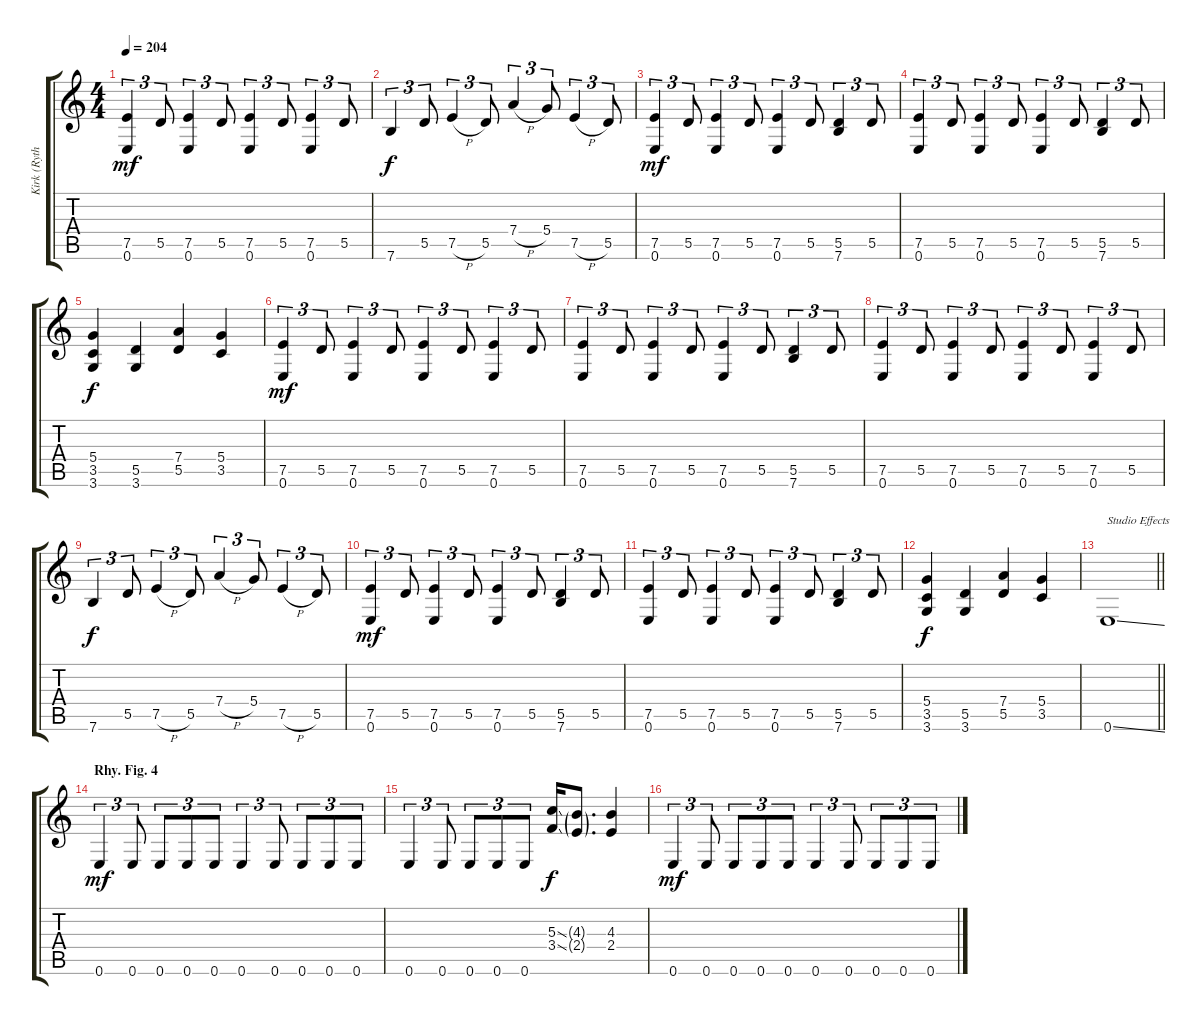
\track ("Kirk (Rythm guitar)" "Kirk (Ryth") {instrument overdrivenguitar}
\staff {score tabs}
\tuning (E4 B3 G3 D3 A2 E2) {hide}
\ts (4 4)
\tempo 204
\clef g2
\ks c
(7.5 0.6).4{tu (3 2) dy mf} 5.5.8{tu (3 2)} (7.5 0.6).4{tu (3 2)} 5.5.8{tu (3 2)} (7.5 0.6).4{tu (3 2)} 5.5.8{tu (3 2)} (7.5 0.6).4{tu (3 2)} 5.5.8{tu (3 2)} |
7.6.4{tu (3 2) dy f} 5.5.8{tu (3 2)} 7.5{h}.4{tu (3 2)} 5.5.8{tu (3 2)} 7.4{h}.4{tu (3 2)} 5.4.8{tu (3 2)} 7.5{h}.4{tu (3 2)} 5.5.8{tu (3 2)} |
(7.5 0.6).4{tu (3 2) dy mf} 5.5.8{tu (3 2)} (7.5 0.6).4{tu (3 2)} 5.5.8{tu (3 2)} (7.5 0.6).4{tu (3 2)} 5.5.8{tu (3 2)} (5.5 7.6).4{tu (3 2)} 5.5.8{tu (3 2)} |
(7.5 0.6).4{tu (3 2)} 5.5.8{tu (3 2)} (7.5 0.6).4{tu (3 2)} 5.5.8{tu (3 2)} (7.5 0.6).4{tu (3 2)} 5.5.8{tu (3 2)} (5.5 7.6).4{tu (3 2)} 5.5.8{tu (3 2)} |
(5.4 3.5 3.6).4{dy f} (5.5 3.6).4 (7.4 5.5).4 (5.4 3.5).4 |
(7.5 0.6).4{tu (3 2) dy mf} 5.5.8{tu (3 2)} (7.5 0.6).4{tu (3 2)} 5.5.8{tu (3 2)} (7.5 0.6).4{tu (3 2)} 5.5.8{tu (3 2)} (7.5 0.6).4{tu (3 2)} 5.5.8{tu (3 2)} |
(7.5 0.6).4{tu (3 2)} 5.5.8{tu (3 2)} (7.5 0.6).4{tu (3 2)} 5.5.8{tu (3 2)} (7.5 0.6).4{tu (3 2)} 5.5.8{tu (3 2)} (5.5 7.6).4{tu (3 2)} 5.5.8{tu (3 2)} |
(7.5 0.6).4{tu (3 2)} 5.5.8{tu (3 2)} (7.5 0.6).4{tu (3 2)} 5.5.8{tu (3 2)} (7.5 0.6).4{tu (3 2)} 5.5.8{tu (3 2)} (7.5 0.6).4{tu (3 2)} 5.5.8{tu (3 2)} |
7.6.4{tu (3 2) dy f} 5.5.8{tu (3 2)} 7.5{h}.4{tu (3 2)} 5.5.8{tu (3 2)} 7.4{h}.4{tu (3 2)} 5.4.8{tu (3 2)} 7.5{h}.4{tu (3 2)} 5.5.8{tu (3 2)} |
(7.5 0.6).4{tu (3 2) dy mf} 5.5.8{tu (3 2)} (7.5 0.6).4{tu (3 2)} 5.5.8{tu (3 2)} (7.5 0.6).4{tu (3 2)} 5.5.8{tu (3 2)} (5.5 7.6).4{tu (3 2)} 5.5.8{tu (3 2)} |
(7.5 0.6).4{tu (3 2)} 5.5.8{tu (3 2)} (7.5 0.6).4{tu (3 2)} 5.5.8{tu (3 2)} (7.5 0.6).4{tu (3 2)} 5.5.8{tu (3 2)} (5.5 7.6).4{tu (3 2)} 5.5.8{tu (3 2)} |
(5.4 3.5 3.6).4{dy f} (5.5 3.6).4 (7.4 5.5).4 (5.4 3.5).4 |
\barLineRight lightlight
0.6{ss}.1{txt "Studio Effects"} |
\section ("" "Rhy. Fig. 4")
0.6.4{tu (3 2) dy mf} 0.6.8{tu (3 2)} 0.6.8{tu (3 2)} 0.6.8{tu (3 2)} 0.6.8{tu (3 2)} 0.6.4{tu (3 2)} 0.6.8{tu (3 2)} 0.6.8{tu (3 2)} 0.6.8{tu (3 2)} 0.6.8{tu (3 2)} |
0.6.4{tu (3 2)} 0.6.8{tu (3 2)} 0.6.8{tu (3 2)} 0.6.8{tu (3 2)} 0.6.8{tu (3 2)} (5.3{ss} 3.4{ss}).16{dy f} (4.3{g} 2.4{g}).8{d} (4.3 2.4).4 |
0.6.4{tu (3 2) dy mf} 0.6.8{tu (3 2)} 0.6.8{tu (3 2)} 0.6.8{tu (3 2)} 0.6.8{tu (3 2)} 0.6.4{tu (3 2)} 0.6.8{tu (3 2)} 0.6.8{tu (3 2)} 0.6.8{tu (3 2)} 0.6.8{tu (3 2)}
